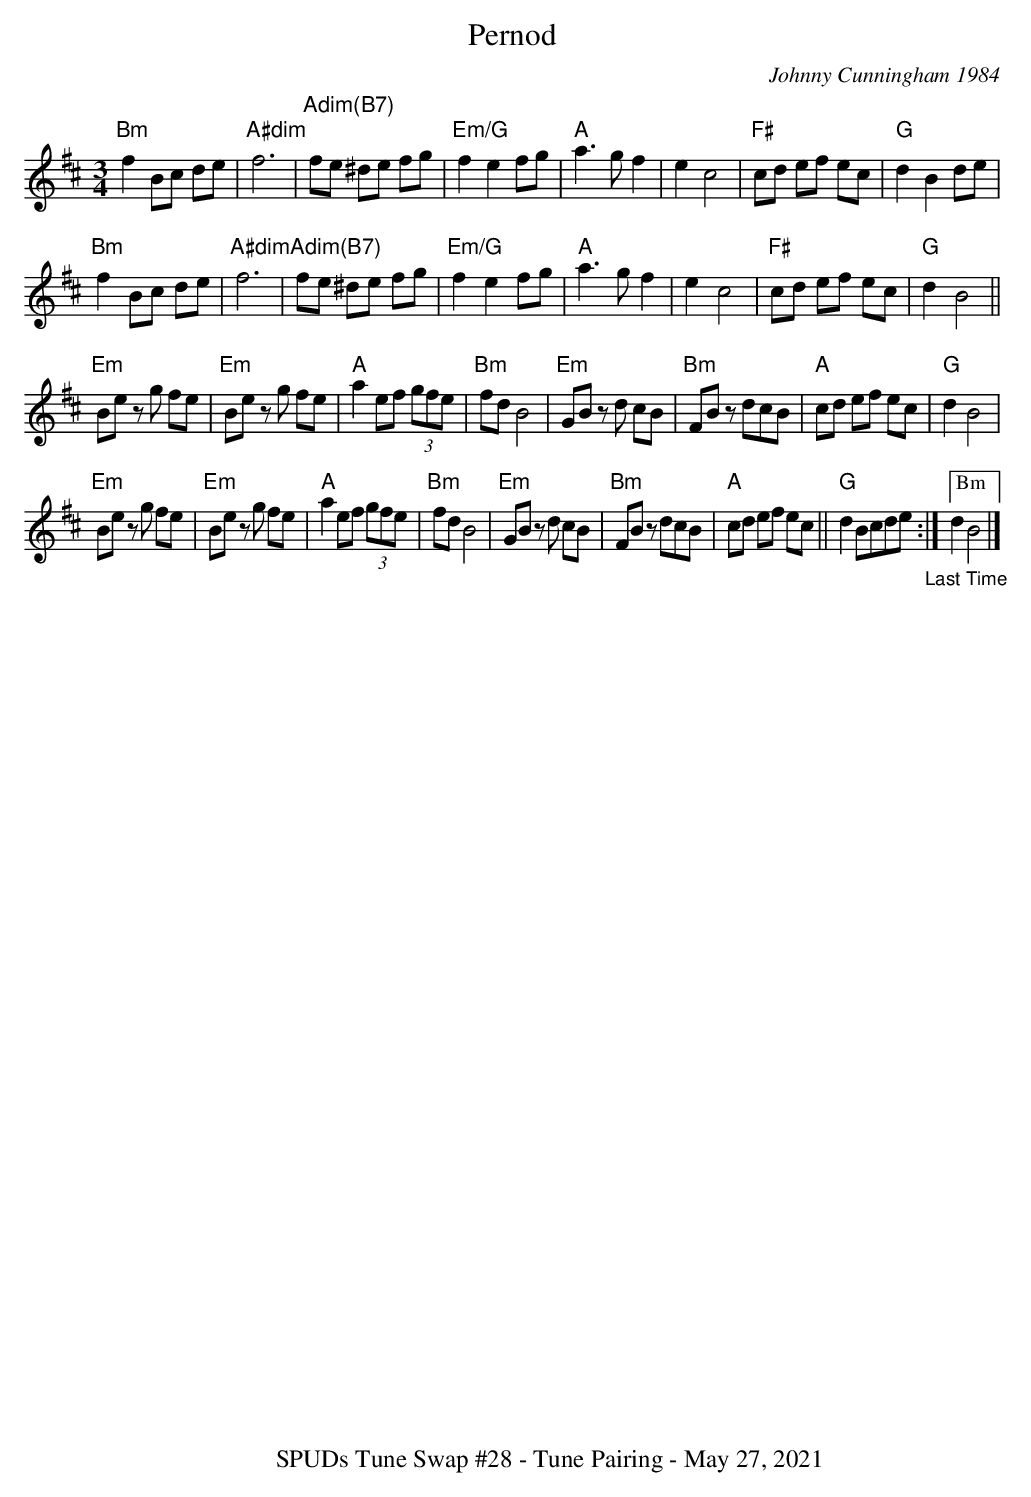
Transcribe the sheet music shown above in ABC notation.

X:1
T:Pernod
C:Johnny Cunningham 1984
M:3/4
K:Bm
"Bm"f2Bc de|"A#dim"f6|"Adim(B7)"fe ^de fg|"Em/G"f2e2fg| \
"A"a3gf2|e2c4|"F#"cd ef ec|"G"d2B2 de|
"Bm"f2Bc de|"A#dim"f6|"Adim(B7)"fe ^de fg|"Em/G"f2e2fg| \
"A"a3gf2|e2c4|"F#"cd ef ec|"G"d2B4||
"Em"Be zg fe|"Em"Be zg fe|"A"a2 ef (3gfe|"Bm"fdB4| \
"Em"GB zd cB|"Bm"FB zdcB|"A"cd ef ec|"G" d2B4|
"Em"Be zg fe|"Em"Be zg fe|"A"a2 ef (3gfe|"Bm"fdB4| \
"Em"GB zd cB|"Bm"FB zdcB|"A"cd ef ec||"G"d2Bcde"_Last Time":|["Bm" d2B4|]
